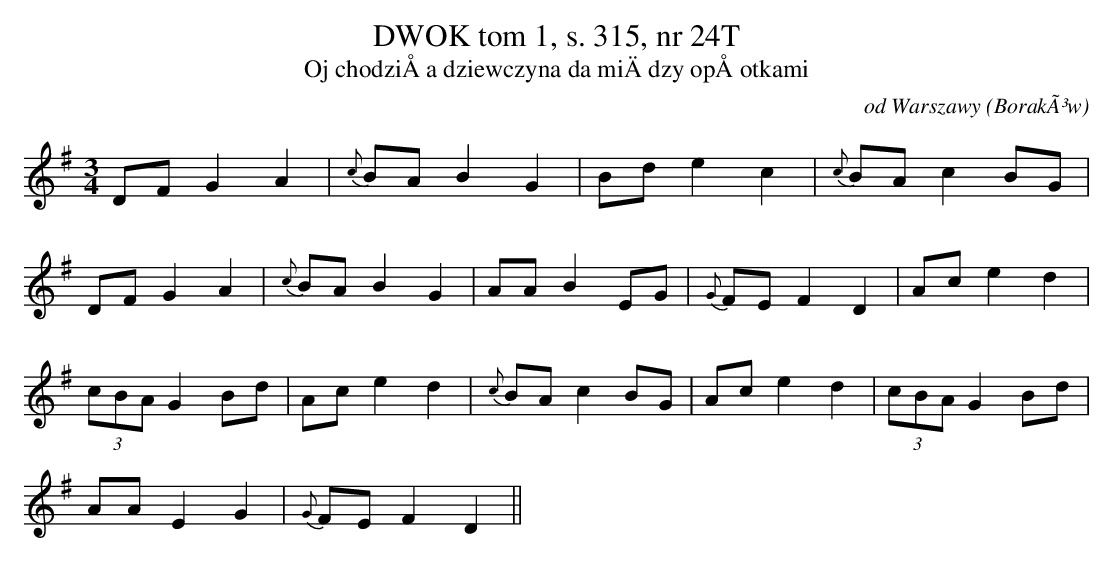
X:1
T: DWOK tom 1, s. 315, nr 24T
T: Oj chodziÅa dziewczyna da miÄdzy opÅotkami
O: od Warszawy (BorakÃ³w)
M: 3/4
L: 1/8
K: G
DFG2A2 |{c}BAB2G2 | Bde2c2 |{c}BAc2BG |
DFG2A2 | {c}BAB2G2 | AAB2EG | {G}FEF2D2 | Ace2d2 |
(3cBAG2Bd | Ace2d2 | {c}BAc2BG | Ace2d2 | (3cBAG2Bd |
AAE2G2 | {G}FEF2D2||
